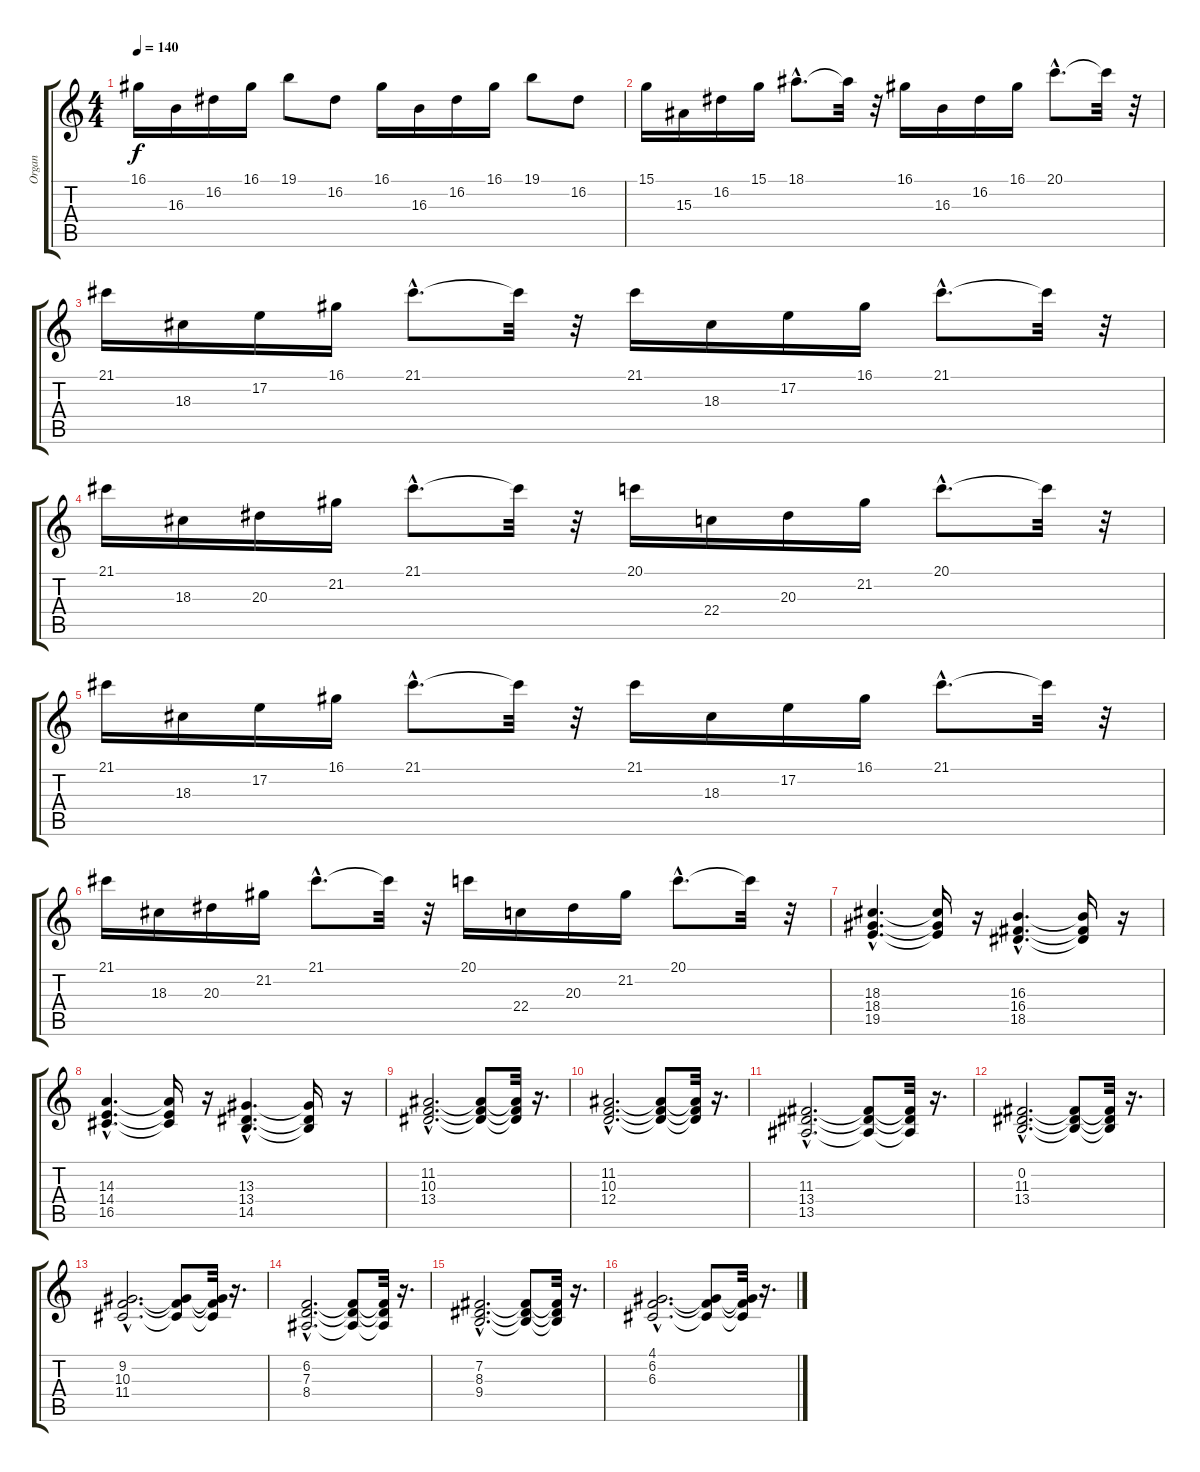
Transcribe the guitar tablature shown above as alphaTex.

\track ("Organ" "Organ") {instrument reedorgan}
\staff {score tabs}
\tuning (E4 B3 G3 D3 A2 E2) {hide}
\ts (4 4)
\tempo 140
\clef g2
\ks c
16.1.16{dy f} 16.3.16 16.2.16 16.1.16 19.1.8 16.2.8 16.1.16 16.3.16 16.2.16 16.1.16 19.1.8 16.2.8 |
15.1.16 15.3.16 16.2.16 15.1.16 18.1{hac}.8{d} 18.1{t}.32 r.32 16.1.16 16.3.16 16.2.16 16.1.16 20.1{hac}.8{d} 20.1{t}.32 r.32 |
21.1.16 18.3.16 17.2.16 16.1.16 21.1{hac}.8{d} 21.1{t}.32 r.32 21.1.16 18.3.16 17.2.16 16.1.16 21.1{hac}.8{d} 21.1{t}.32 r.32 |
21.1.16 18.3.16 20.3.16 21.2.16 21.1{hac}.8{d} 21.1{t}.32 r.32 20.1.16 22.4.16 20.3.16 21.2.16 20.1{hac}.8{d} 20.1{t}.32 r.32 |
21.1.16 18.3.16 17.2.16 16.1.16 21.1{hac}.8{d} 21.1{t}.32 r.32 21.1.16 18.3.16 17.2.16 16.1.16 21.1{hac}.8{d} 21.1{t}.32 r.32 |
21.1.16 18.3.16 20.3.16 21.2.16 21.1{hac}.8{d} 21.1{t}.32 r.32 20.1.16 22.4.16 20.3.16 21.2.16 20.1{hac}.8{d} 20.1{t}.32 r.32 |
(18.3{hac} 18.4{hac} 19.5{hac}).4{d} (18.3{t} 18.4{t} 19.5{t}).16 r.16 (16.3{hac} 16.4{hac} 18.5{hac}).4{d} (16.3{t} 16.4{t} 18.5{t}).16 r.16 |
(14.3{hac} 14.4{hac} 16.5{hac}).4{d} (14.3{t} 14.4{t} 16.5{t}).16 r.16 (13.3{hac} 13.4{hac} 14.5{hac}).4{d} (13.3{t} 13.4{t} 14.5{t}).16 r.16 |
(11.2{hac} 10.3{hac} 13.4{hac}).2{d} (11.2{t} 10.3{t} 13.4{t}).8 (11.2{t} 10.3{t} 13.4{t}).32 r.16{d} |
(11.2{hac} 10.3{hac} 12.4{hac}).2{d} (11.2{t} 10.3{t} 12.4{t}).8 (11.2{t} 10.3{t} 12.4{t}).32 r.16{d} |
(11.3{hac} 13.4{hac} 13.5{hac}).2{d} (11.3{t} 13.4{t} 13.5{t}).8 (11.3{t} 13.4{t} 13.5{t}).32 r.16{d} |
(0.2{hac} 11.3{hac} 13.4{hac}).2{d} (0.2{t} 11.3{t} 13.4{t}).8 (0.2{t} 11.3{t} 13.4{t}).32 r.16{d} |
(9.2{hac} 10.3{hac} 11.4{hac}).2{d} (9.2{t} 10.3{t} 11.4{t}).8 (9.2{t} 10.3{t} 11.4{t}).32 r.16{d} |
(6.2{hac} 7.3{hac} 8.4{hac}).2{d} (6.2{t} 7.3{t} 8.4{t}).8 (6.2{t} 7.3{t} 8.4{t}).32 r.16{d} |
(7.2{hac} 8.3{hac} 9.4{hac}).2{d} (7.2{t} 8.3{t} 9.4{t}).8 (7.2{t} 8.3{t} 9.4{t}).32 r.16{d} |
(4.1{hac} 6.2{hac} 6.3{hac}).2{d} (4.1{t} 6.2{t} 6.3{t}).8 (4.1{t} 6.2{t} 6.3{t}).32 r.16{d}
